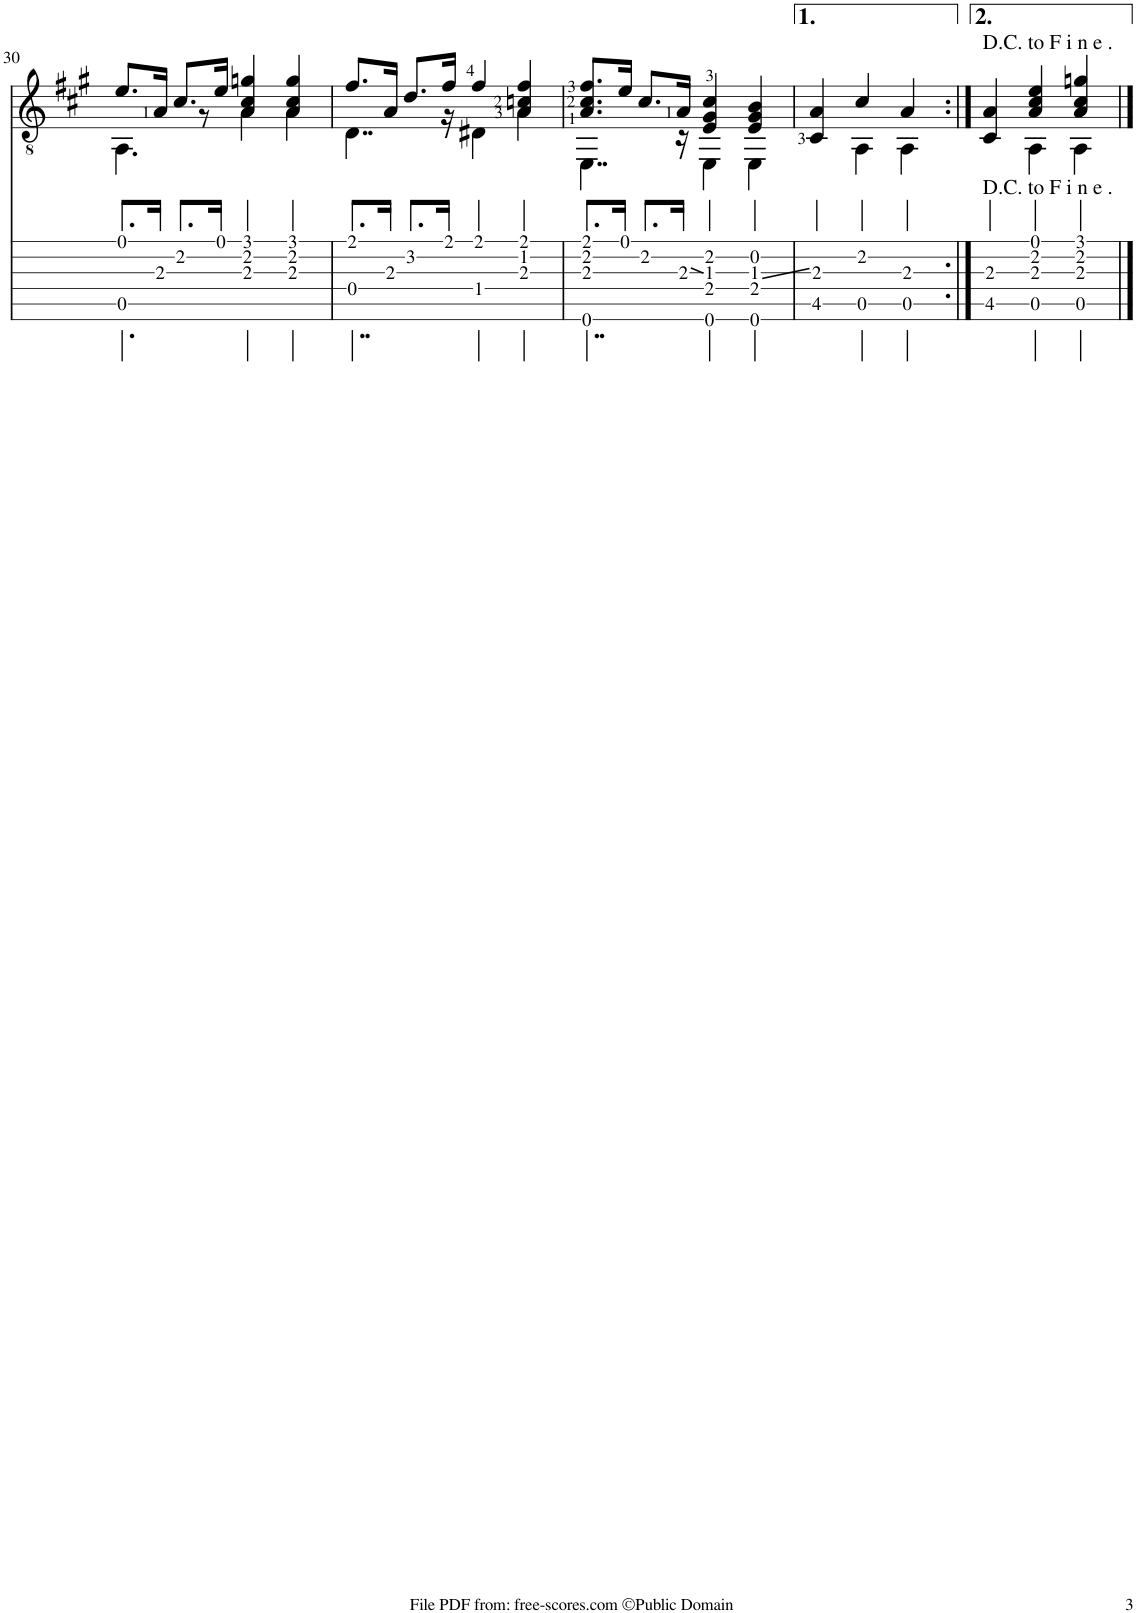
**kern	**kern
*part2	*part1
*staff2	*staff1
*I"Chitarra classica (Intavolatura)	*I"Guitar
!!LO:PB:g=z
*	*clefGv2
*k[f#c#g#]	*k[f#c#g#]
*M4/4	*M4/4
=30	=30
*^	*^
8.e/L	4.AA\	8.e/L	4.AA\
16A/Jk	.	16A/Jk	.
8.c#/L	.	8.c#/L	.
.	8r	.	8r
16e/Jk	.	16e/Jk	.
4A/ 4c#/ 4gn/	4A\	4A/ 4c#/ 4gn/	4A\
4A/ 4c#/ 4g/	4A\	4A/ 4c#/ 4g/	4A\
=31	=31	=31	=31
8.f#/L	4..D\	8.f#/L	4..D\
16A/Jk	.	16A/Jk	.
8.d/L	.	8.d/L	.
16f#/Jk	16r	16f#/Jk	16r
4f#/	4D#X\	4f#/	4D#X\
4A/ 4cn/ 4f#/	4A\	4A/ 4cn/ 4f#/	4A\
=32	=32	=32	=32
8.A/ 8.c#/ 8.f#/L	4..EE\	8.A/ 8.c#/ 8.f#/L	4..EE\
16e/Jk	.	16e/Jk	.
8.c#/L	.	8.c#/L	.
16A/Jk	16r	16A/Jk	16r
4E/ 4G#/ 4c#/	4EE\	4E/ 4G#/ 4c#/	4EE\
4E/ 4G#/ 4B/	4EE\	4E/ 4G#/ 4B/	4EE\
=33	=33	=33	=33
4C#/ 4A/	4ryy	4C#/ 4A/	4ryy
4c#/	4AA\	4c#/	4AA\
4A/	4AA\	4A/	4AA\
=34:|!	=34:|!	=34:|!	=34:|!
!	!	!LO:TX:a:t=D.C. to F i n e .	!
!LO:TX:a:t=D.C. to F i n e .	!	!	!
4C#/ 4A/	4ryy	4C#/ 4A/	4ryy
4A/ 4c#/ 4e/	4AA\	4A/ 4c#/ 4e/	4AA\
4A/ 4c#/ 4gn/	4AA\	4A/ 4c#/ 4gn/	4AA\
*v	*v	*	*
*	*v	*v
==	==
*-	*-
